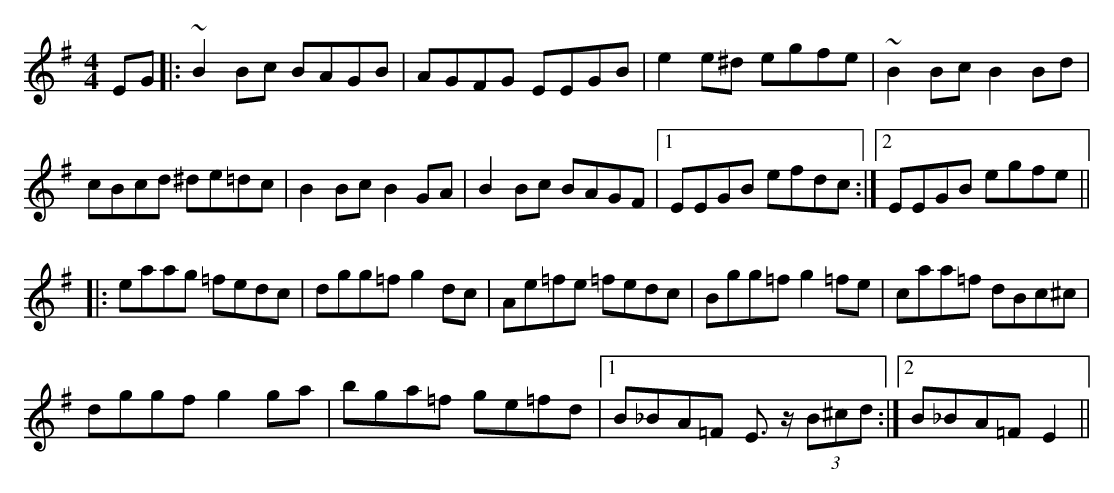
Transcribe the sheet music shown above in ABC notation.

X:1
M:4/4
K:Emin
EG|:~B2 Bc BAGB|AGFG EEGB|e2 e^d egfe|~B2 Bc B2 Bd|
cBcd ^de=dc|B2 Bc B2 GA|B2 Bc BAGF|1 EEGB efdc:|2 EEGB egfe||
|:eaag =fedc|dgg=f g2 dc|Ae=fe =fedc|Bgg=f g2 =fe|caa=f dBc^c|
dggf g2ga|bga=f ge=fd|1 B_BA=F E>z (3B^cd:|2 B_BA=F E2||
